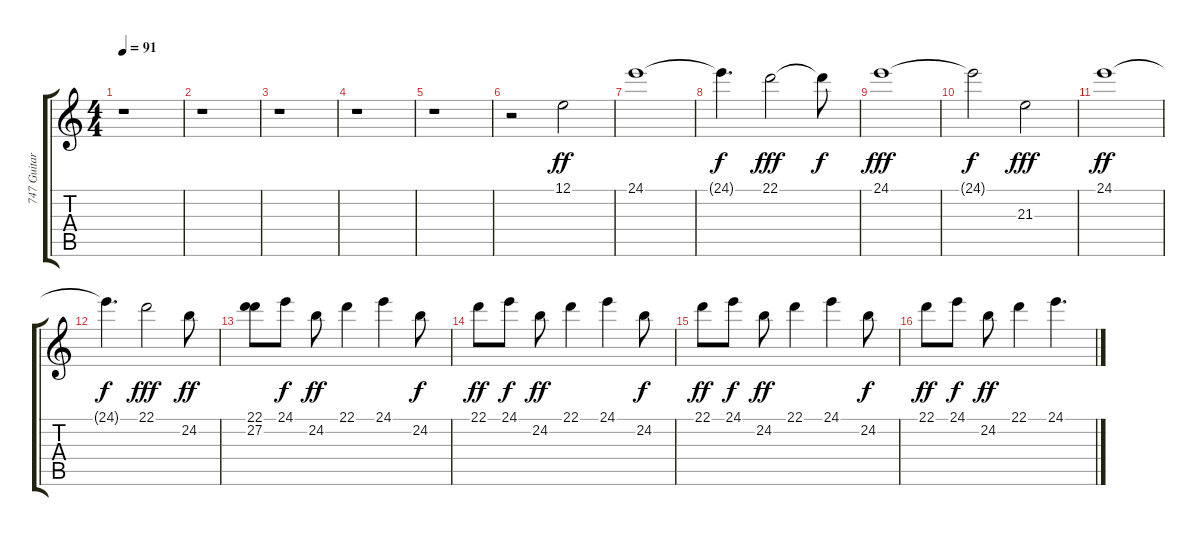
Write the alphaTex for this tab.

\track ("747 Guitar" "747 Guitar") {instrument pad4choir}
\staff {score tabs}
\tuning (E4 B3 G3 D3 A2 E2) {hide}
\ts (4 4)
\tempo 91
\clef g2
\ks c
r.1{dy ff} |
r.1 |
r.1 |
r.1 |
r.1 |
r.2 12.1.2{volume 8} |
24.1.1 |
24.1{t}.4{d dy f} 22.1.2{dy fff} 22.1{t}.8{dy f} |
24.1.1{dy fff} |
24.1{t}.2{dy f} 21.3.2{dy fff} |
24.1.1{dy ff} |
24.1{t}.4{d dy f} 22.1.2{dy fff} 24.2.8{dy ff} |
(22.1 27.2).8{volume 9 balance 16} 24.1.8{dy f} 24.2.8{dy ff} 22.1.4 24.1.4 24.2.8{dy f} |
22.1.8{dy ff} 24.1.8{dy f} 24.2.8{dy ff} 22.1.4 24.1.4 24.2.8{dy f} |
22.1.8{dy ff} 24.1.8{dy f} 24.2.8{dy ff} 22.1.4 24.1.4 24.2.8{dy f} |
22.1.8{dy ff} 24.1.8{dy f} 24.2.8{dy ff} 22.1.4 24.1.4{d}
